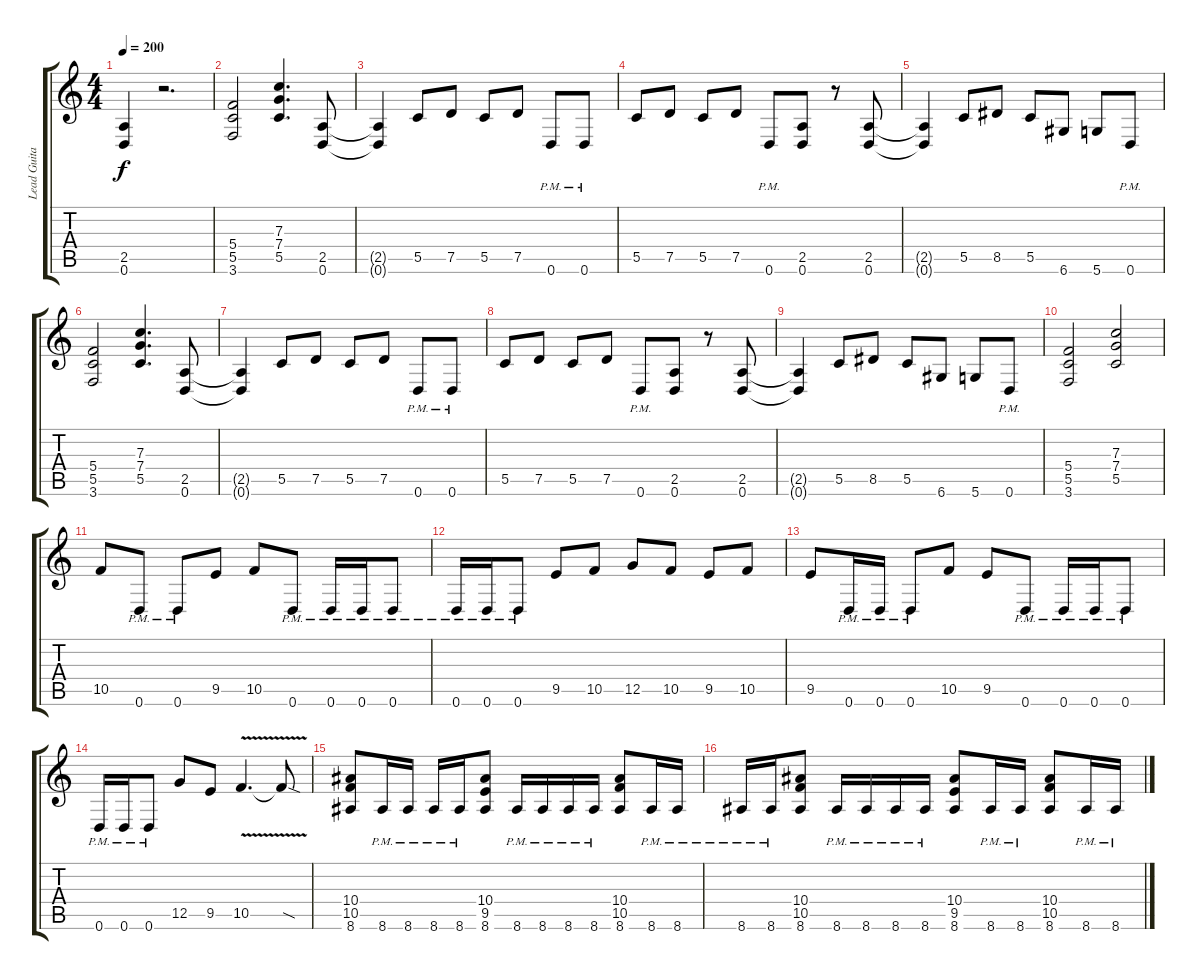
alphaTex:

\track ("Lead Guitar 2" "Lead Guita") {instrument distortionguitar}
\staff {score tabs}
\tuning (D4 A3 F3 C3 G2 D2) {hide}
\ts (4 4)
\tempo 200
\clef g2
\ks c
(2.5{t} 0.6{t}).4{dy f} r.2{d} |
(5.4 5.5 3.6).2 (7.3 7.4 5.5).4{d} (2.5 0.6).8 |
(2.5{t} 0.6{t}).4 5.5.8 7.5.8 5.5.8 7.5.8 0.6{pm}.8 0.6{pm}.8 |
5.5.8 7.5.8 5.5.8 7.5.8 0.6{pm}.8 (2.5 0.6).8 r.8 (2.5 0.6).8 |
(2.5{t} 0.6{t}).4 5.5.8 8.5.8 5.5.8 6.6.8 5.6.8 0.6{pm}.8 |
(5.4 5.5 3.6).2 (7.3 7.4 5.5).4{d} (2.5 0.6).8 |
(2.5{t} 0.6{t}).4 5.5.8 7.5.8 5.5.8 7.5.8 0.6{pm}.8 0.6{pm}.8 |
5.5.8 7.5.8 5.5.8 7.5.8 0.6{pm}.8 (2.5 0.6).8 r.8 (2.5 0.6).8 |
(2.5{t} 0.6{t}).4 5.5.8 8.5.8 5.5.8 6.6.8 5.6.8 0.6{pm}.8 |
(5.4 5.5 3.6).2 (7.3 7.4 5.5).2 |
10.5.8 0.6{pm}.8 0.6{pm}.8 9.5.8 10.5.8 0.6{pm}.8 0.6{pm}.16 0.6{pm}.16 0.6{pm}.8 |
0.6{pm}.16 0.6{pm}.16 0.6{pm}.8 9.5.8 10.5.8 12.5.8 10.5.8 9.5.8 10.5.8 |
9.5.8 0.6{pm}.16 0.6{pm}.16 0.6{pm}.8 10.5.8 9.5.8 0.6{pm}.8 0.6{pm}.16 0.6{pm}.16 0.6{pm}.8 |
0.6{pm}.16 0.6{pm}.16 0.6{pm}.8 12.5.8 9.5.8 10.5{v}.4{d} 10.5{sod t}.8 |
(10.4 10.5 8.6).8 8.6{pm}.16 8.6{pm}.16 8.6{pm}.16 8.6{pm}.16 (10.4 9.5 8.6).8 8.6{pm}.16 8.6{pm}.16 8.6{pm}.16 8.6{pm}.16 (10.4 10.5 8.6).8 8.6{pm}.16 8.6{pm}.16 |
8.6{pm}.16 8.6{pm}.16 (10.4 10.5 8.6).8 8.6{pm}.16 8.6{pm}.16 8.6{pm}.16 8.6{pm}.16 (10.4 9.5 8.6).8 8.6{pm}.16 8.6{pm}.16 (10.4 10.5 8.6).8 8.6{pm}.16 8.6{pm}.16
